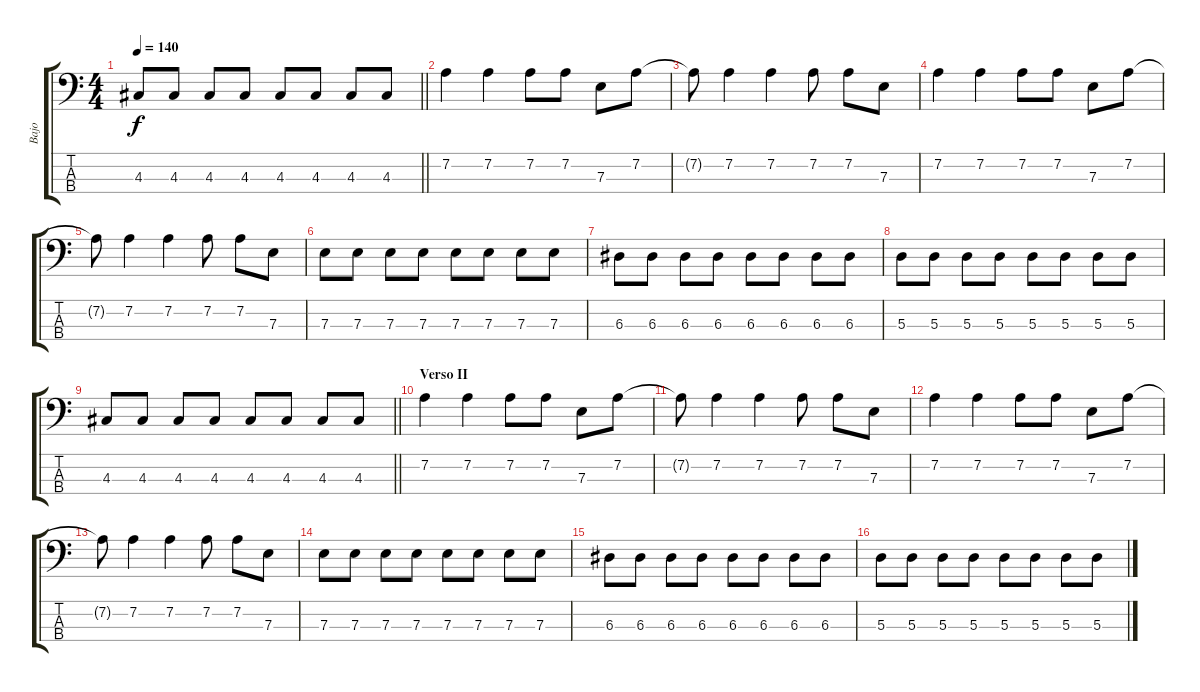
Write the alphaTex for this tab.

\track ("Bajo" "Bajo") {instrument electricbasspick}
\staff {score tabs}
\tuning (G2 D2 A1 E1) {hide}
\ts (4 4)
\tempo 140
\clef f4
\barLineRight lightlight
\ks c
4.3.8{dy f} 4.3.8 4.3.8 4.3.8 4.3.8 4.3.8 4.3.8 4.3.8 |
7.2.4 7.2.4 7.2.8 7.2.8 7.3.8 7.2.8 |
7.2{t}.8 7.2.4 7.2.4 7.2.8 7.2.8 7.3.8 |
7.2.4 7.2.4 7.2.8 7.2.8 7.3.8 7.2.8 |
7.2{t}.8 7.2.4 7.2.4 7.2.8 7.2.8 7.3.8 |
7.3.8 7.3.8 7.3.8 7.3.8 7.3.8 7.3.8 7.3.8 7.3.8 |
6.3.8 6.3.8 6.3.8 6.3.8 6.3.8 6.3.8 6.3.8 6.3.8 |
5.3.8 5.3.8 5.3.8 5.3.8 5.3.8 5.3.8 5.3.8 5.3.8 |
\barLineRight lightlight
4.3.8 4.3.8 4.3.8 4.3.8 4.3.8 4.3.8 4.3.8 4.3.8 |
\section ("" "Verso II")
7.2.4 7.2.4 7.2.8 7.2.8 7.3.8 7.2.8 |
7.2{t}.8 7.2.4 7.2.4 7.2.8 7.2.8 7.3.8 |
7.2.4 7.2.4 7.2.8 7.2.8 7.3.8 7.2.8 |
7.2{t}.8 7.2.4 7.2.4 7.2.8 7.2.8 7.3.8 |
7.3.8 7.3.8 7.3.8 7.3.8 7.3.8 7.3.8 7.3.8 7.3.8 |
6.3.8 6.3.8 6.3.8 6.3.8 6.3.8 6.3.8 6.3.8 6.3.8 |
5.3.8 5.3.8 5.3.8 5.3.8 5.3.8 5.3.8 5.3.8 5.3.8
